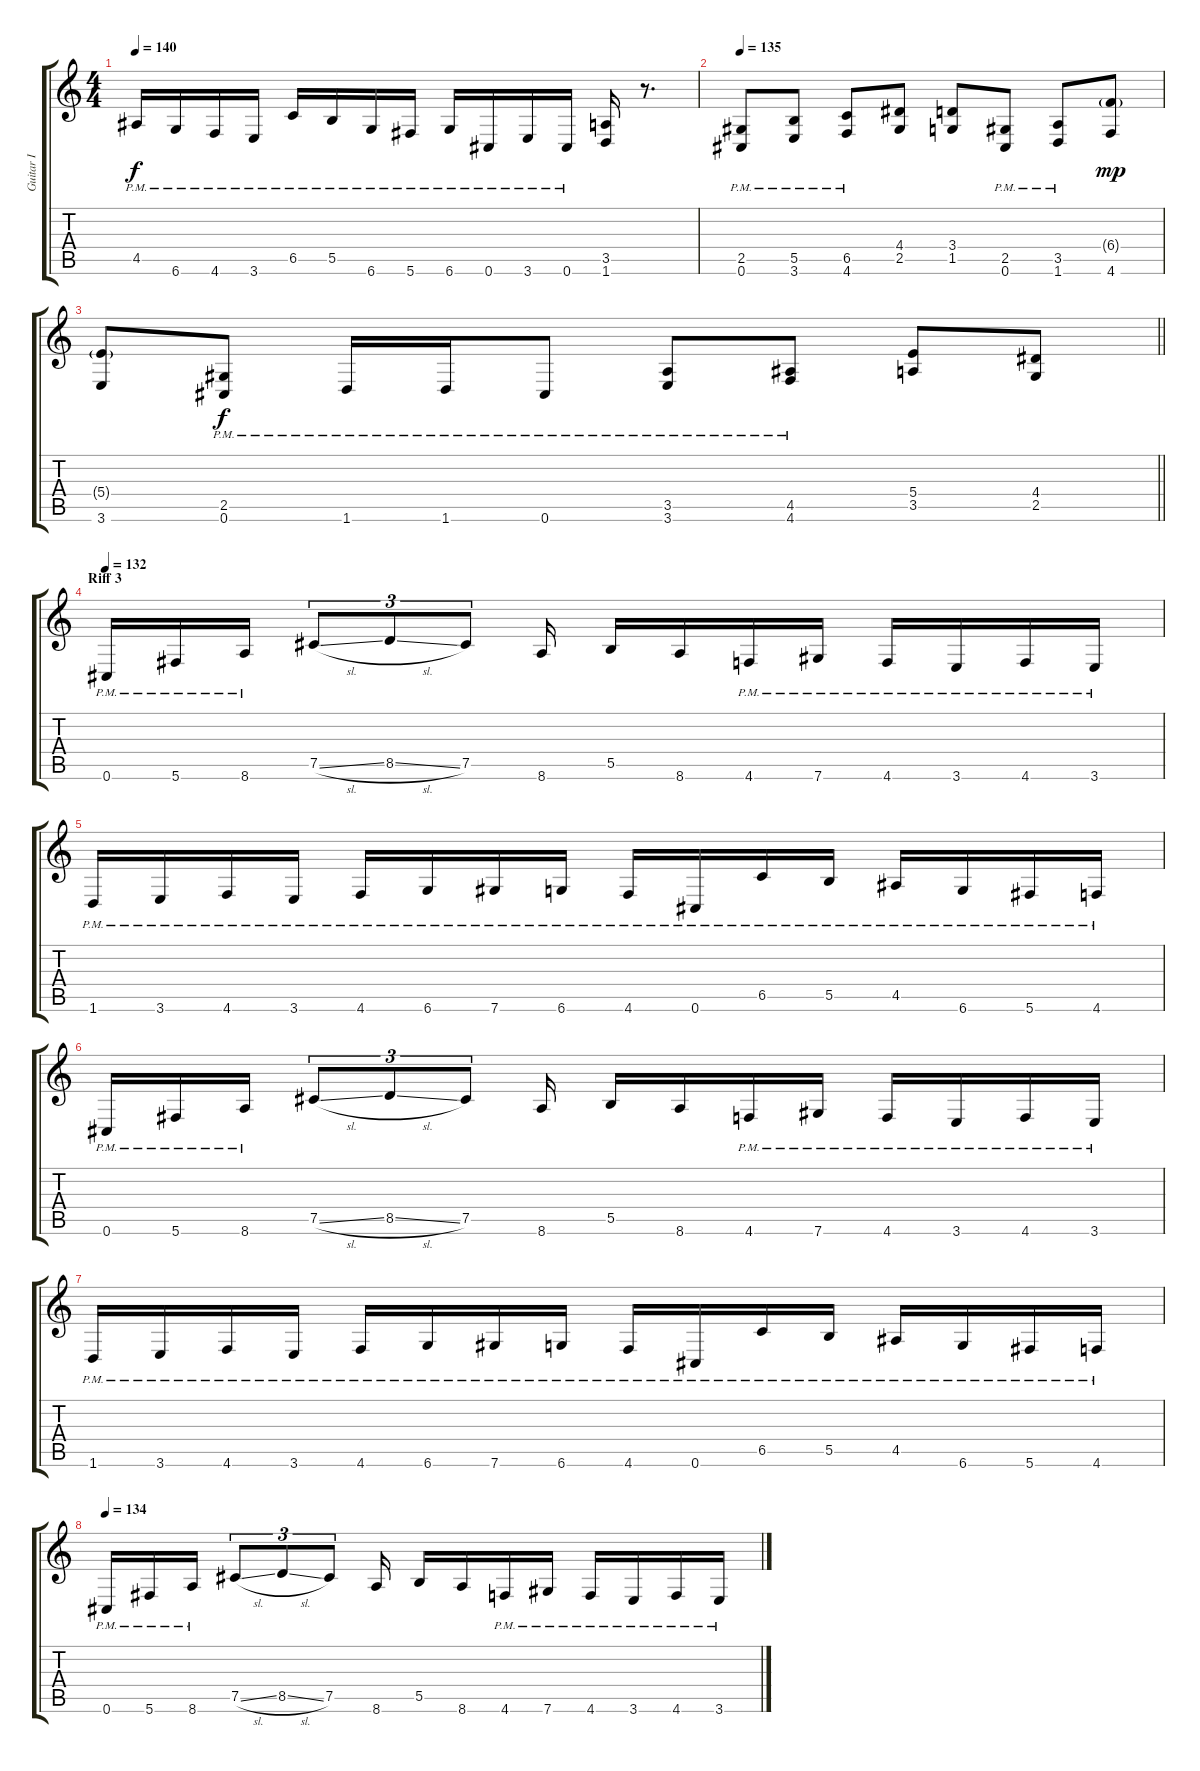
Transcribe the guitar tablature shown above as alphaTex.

\track ("Guitar I" "Guitar I") {instrument distortionguitar}
\staff {score tabs}
\tuning (Db4 Ab3 E3 B2 Gb2 Db2) {hide}
\ts (4 4)
\tempo 140
\clef g2
\ks c
4.5{pm}.16{dy f instrument distortionguitar} 6.6{pm}.16 4.6{pm}.16 3.6{pm}.16 6.5{pm}.16 5.5{pm}.16 6.6{pm}.16 5.6{pm}.16 6.6{pm}.16 0.6{pm}.16 3.6{pm}.16 0.6{pm}.16 (3.5 1.6).16 r.8{d} |
\tempo 135
(2.5{pm} 0.6{pm}).8 (5.5{pm} 3.6{pm}).8 (6.5{pm} 4.6{pm}).8 (4.4 2.5).8 (3.4 1.5).8 (2.5{pm} 0.6{pm}).8 (3.5{pm} 1.6{pm}).8 (6.4{g} 4.6).8{dy mp} |
\barLineRight lightlight
(5.4{g} 3.6).8 (2.5{pm} 0.6{pm}).8{dy f} 1.6{pm}.16 1.6{pm}.16 0.6{pm}.8 (3.5{pm} 3.6{pm}).8 (4.5{pm} 4.6{pm}).8 (5.4 3.5).8 (4.4 2.5).8 |
\section ("" "Riff 3")
\tempo 132
0.6{pm}.16 5.6{pm}.16 8.6{pm}.16 7.5{sl}.8{tu (3 2)} 8.5{sl}.8{tu (3 2)} 7.5.8{tu (3 2)} 8.6.16 5.5.16 8.6.16 4.6{pm}.16 7.6{pm}.16 4.6{pm}.16 3.6{pm}.16 4.6{pm}.16 3.6{pm}.16 |
1.6{pm}.16 3.6{pm}.16 4.6{pm}.16 3.6{pm}.16 4.6{pm}.16 6.6{pm}.16 7.6{pm}.16 6.6{pm}.16 4.6{pm}.16 0.6{pm}.16 6.5{pm}.16 5.5{pm}.16 4.5{pm}.16 6.6{pm}.16 5.6{pm}.16 4.6{pm}.16 |
0.6{pm}.16 5.6{pm}.16 8.6{pm}.16 7.5{sl}.8{tu (3 2)} 8.5{sl}.8{tu (3 2)} 7.5.8{tu (3 2)} 8.6.16 5.5.16 8.6.16 4.6{pm}.16 7.6{pm}.16 4.6{pm}.16 3.6{pm}.16 4.6{pm}.16 3.6{pm}.16 |
1.6{pm}.16 3.6{pm}.16 4.6{pm}.16 3.6{pm}.16 4.6{pm}.16 6.6{pm}.16 7.6{pm}.16 6.6{pm}.16 4.6{pm}.16 0.6{pm}.16 6.5{pm}.16 5.5{pm}.16 4.5{pm}.16 6.6{pm}.16 5.6{pm}.16 4.6{pm}.16 |
\tempo 134
0.6{pm}.16 5.6{pm}.16 8.6{pm}.16 7.5{sl}.8{tu (3 2)} 8.5{sl}.8{tu (3 2)} 7.5.8{tu (3 2)} 8.6.16 5.5.16 8.6.16 4.6{pm}.16 7.6{pm}.16 4.6{pm}.16 3.6{pm}.16 4.6{pm}.16 3.6{pm}.16
